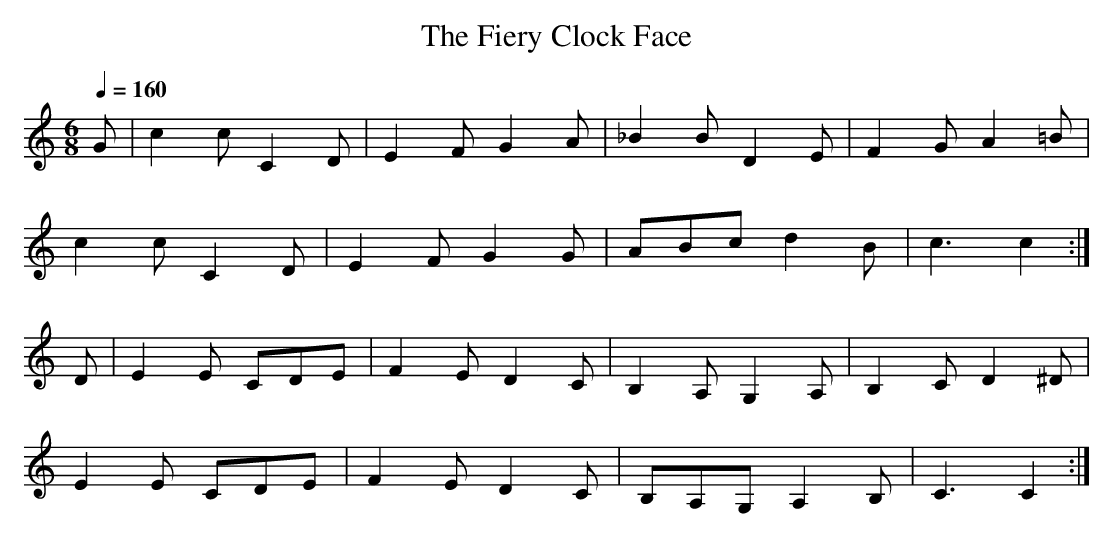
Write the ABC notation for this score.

X:1
T:Fiery Clock Face, The
M:6/8
L:1/8
Q:1/4=160
K:Cmaj clef=treble
G | c2 c C2 D | E2 F G2 A | _B2 B D2 E | F2 G A2 =B |
c2 c C2 D | E2 F G2 G | ABc d2 B | c3 c2 :|
D | E2 E CDE | F2 E D2 C | B,2 A, G,2 A, | B,2 C D2 ^D |
E2 E CDE | F2 E D2 C | B,A,G, A,2 B, | C3 C2 :|
